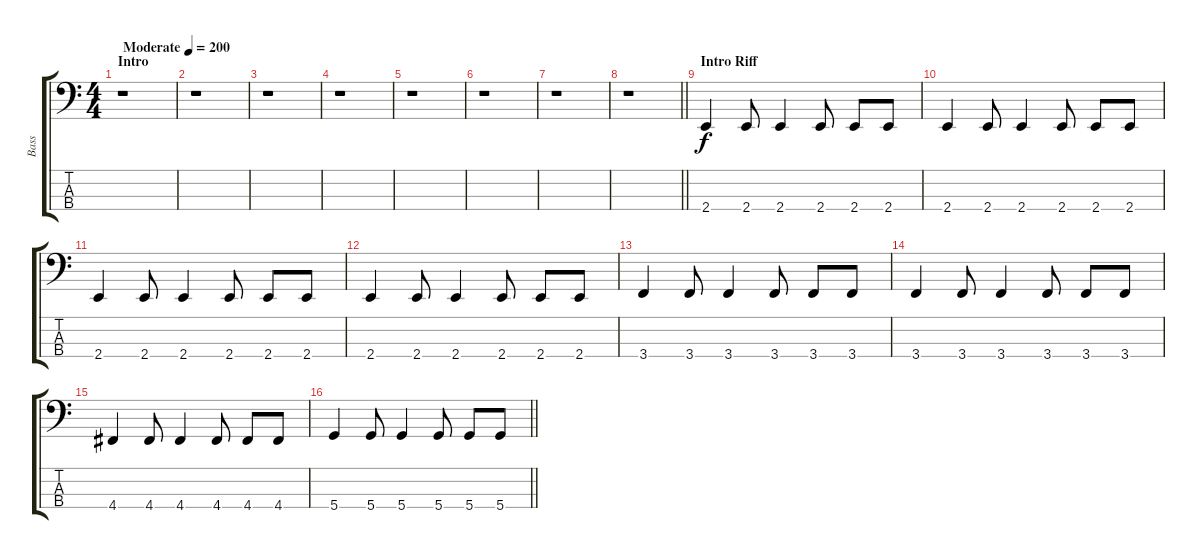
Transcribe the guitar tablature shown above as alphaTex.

\track ("Bass" "Bass") {instrument electricbasspick}
\staff {score tabs}
\tuning (G2 D2 A1 D1) {hide}
\ts (4 4)
\section ("" "Intro")
\tempo (200 "Moderate")
\clef f4
\ks c
r.1{dy f instrument electricbasspick} |
r.1 |
r.1 |
r.1 |
r.1 |
r.1 |
r.1 |
\barLineRight lightlight
r.1 |
\section ("" "Intro Riff")
2.4.4 2.4.8 2.4.4 2.4.8 2.4.8 2.4.8 |
2.4.4 2.4.8 2.4.4 2.4.8 2.4.8 2.4.8 |
2.4.4 2.4.8 2.4.4 2.4.8 2.4.8 2.4.8 |
2.4.4 2.4.8 2.4.4 2.4.8 2.4.8 2.4.8 |
3.4.4 3.4.8 3.4.4 3.4.8 3.4.8 3.4.8 |
3.4.4 3.4.8 3.4.4 3.4.8 3.4.8 3.4.8 |
4.4.4 4.4.8 4.4.4 4.4.8 4.4.8 4.4.8 |
\barLineRight lightlight
5.4.4 5.4.8 5.4.4 5.4.8 5.4.8 5.4.8
